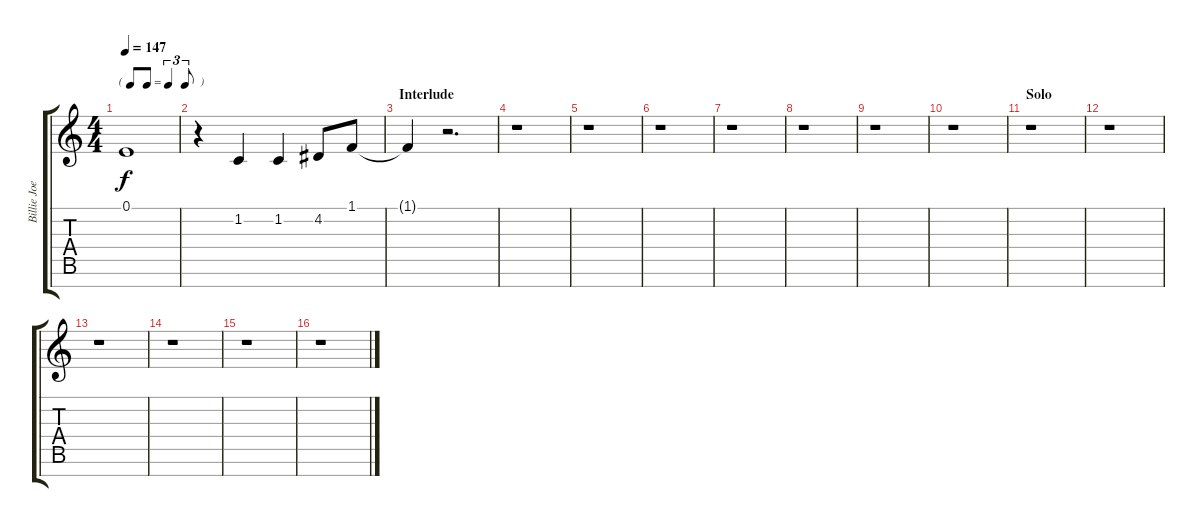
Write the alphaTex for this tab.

\track ("Billie Joe Armstrong" "Billie Joe") {instrument clarinet}
\staff {score tabs}
\tuning (E4 B3 G3 D3 A2 E2 B1) {hide}
\ts (4 4)
\tf triplet8th
\tempo 147
\clef g2
\ks c
0.1{t}.1{dy f} |
r.4 1.2.4 1.2.4 4.2.8 1.1.8 |
\section ("" "Interlude")
1.1{t}.4 r.2{d} |
r.1 |
r.1 |
r.1 |
r.1 |
r.1 |
r.1 |
r.1 |
\section ("" "Solo")
r.1 |
r.1 |
r.1 |
r.1 |
r.1 |
r.1
